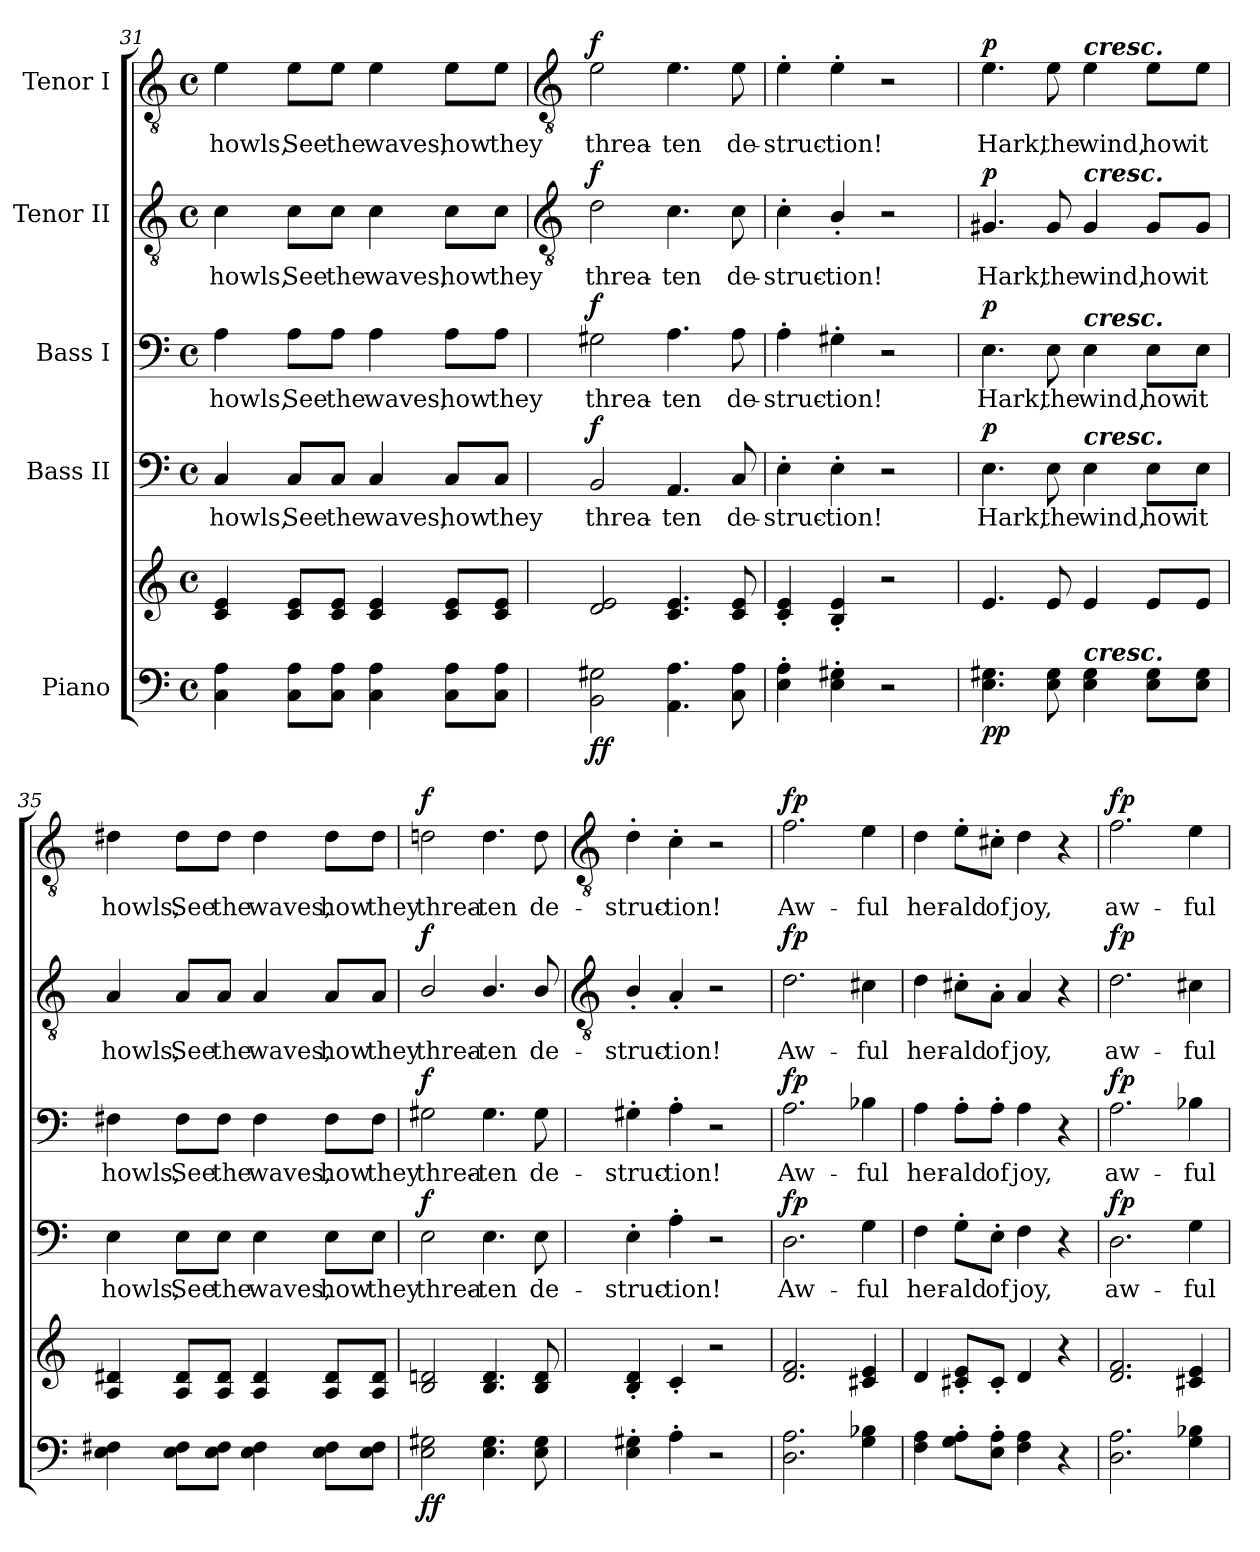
**kern	**kern	**dynam	**kern	**text	**dynam	**kern	**text	**dynam	**kern	**text	**dynam	**kern	**text	**dynam
*part5	*part5	*part5	*part4	*part4	*part4	*part3	*part3	*part3	*part2	*part2	*part2	*part1	*part1	*part1
*staff6	*staff5	*staff5/6	*staff4	*staff4	*staff4	*staff3	*staff3	*staff3	*staff2	*staff2	*staff2	*staff1	*staff1	*staff1
*I"Piano	*	*	*I"Bass II	*	*	*I"Bass I	*	*	*I"Tenor II	*	*	*I"Tenor I	*	*
*clefF4	*clefG2	*	*clefF4	*	*	*clefF4	*	*	*clefGv2	*	*	*clefGv2	*	*
*k[]	*k[]	*	*k[]	*	*	*k[]	*	*	*k[]	*	*	*k[]	*	*
*C:	*C:	*	*C:	*	*	*C:	*	*	*C:	*	*	*C:	*	*
*M4/4	*M4/4	*	*M4/4	*	*	*M4/4	*	*	*M4/4	*	*	*M4/4	*	*
*met(c)	*met(c)	*	*met(c)	*	*	*met(c)	*	*	*met(c)	*	*	*met(c)	*	*
=31	=31	=31	=31	=31	=31	=31	=31	=31	=31	=31	=31	=31	=31	=31
!	!	!	!	!LO:LY:b	!	!	!LO:LY:b	!	!	!LO:LY:b	!	!	!LO:LY:b	!
4C 4A	4c 4e	.	4C	howls,	.	4A	howls,	.	4c	howls,	.	4e	howls,	.
!	!	!	!	!LO:LY:b	!	!	!LO:LY:b	!	!	!LO:LY:b	!	!	!LO:LY:b	!
8C 8AL	8c 8eL	.	8C/L	See	.	8A\L	See	.	8c\L	See	.	8e\L	See	.
!	!	!	!	!LO:LY:b	!	!	!LO:LY:b	!	!	!LO:LY:b	!	!	!LO:LY:b	!
8C 8AJ	8c 8eJ	.	8C/J	the	.	8A\J	the	.	8c\J	the	.	8e\J	the	.
!	!	!	!	!LO:LY:b	!	!	!LO:LY:b	!	!	!LO:LY:b	!	!	!LO:LY:b	!
4C 4A	4c 4e	.	4C	waves,	.	4A	waves,	.	4c	waves,	.	4e	waves,	.
!	!	!	!	!LO:LY:b	!	!	!LO:LY:b	!	!	!LO:LY:b	!	!	!LO:LY:b	!
8C 8AL	8c 8eL	.	8C/L	how	.	8A\L	how	.	8c\L	how	.	8e\L	how	.
!	!	!	!	!LO:LY:b	!	!	!LO:LY:b	!	!	!LO:LY:b	!	!	!LO:LY:b	!
8C 8AJ	8c 8eJ	.	8C/J	they	.	8A\J	they	.	8c\J	they	.	8e\J	they	.
!!LO:LB:g=z
=32	=32	=32	=32	=32	=32	=32	=32	=32	=32	=32	=32	=32	=32	=32
*	*	*	*	*	*	*	*	*	*clefGv2	*	*	*clefGv2	*	*
!	!	!LO:DY:b=2	!	!LO:LY:b	!	!	!LO:LY:b	!	!	!LO:LY:b	!	!	!LO:LY:b	!
!	!	!LO:DY:n=1:b	!	!	!LO:DY:b	!	!	!LO:DY:b	!	!	!LO:DY:b	!	!	!LO:DY:b
2BB 2G#X	2d 2e	f f	2BB	threa-	f	2G#X	threa-	f	2d	threa-	f	2e	threa-	f
!	!	!	!	!LO:LY:b	!	!	!LO:LY:b	!	!	!LO:LY:b	!	!	!LO:LY:b	!
4.AA 4.A	4.c 4.e	.	4.AA	-ten	.	4.A	-ten	.	4.c	-ten	.	4.e	-ten	.
!	!	!	!	!LO:LY:b	!	!	!LO:LY:b	!	!	!LO:LY:b	!	!	!LO:LY:b	!
8C 8A	8c 8e	.	8C	de-	.	8A	de-	.	8c	de-	.	8e	de-	.
=33	=33	=33	=33	=33	=33	=33	=33	=33	=33	=33	=33	=33	=33	=33
!	!	!	!	!LO:LY:b	!	!	!LO:LY:b	!	!	!LO:LY:b	!	!	!LO:LY:b	!
4E' 4A'	4c' 4e'	.	4E'	-struc-	.	4A'	-struc-	.	4c'	-struc-	.	4e'	-struc-	.
!	!	!	!	!LO:LY:b	!	!	!LO:LY:b	!	!	!LO:LY:b	!	!	!LO:LY:b	!
4E' 4G#X'	4B' 4e'	.	4E'	-tion!	.	4G#X'	-tion!	.	4B'/	-tion!	.	4e'	-tion!	.
2r	2r	.	2r	.	.	2r	.	.	2r	.	.	2r	.	.
=34	=34	=34	=34	=34	=34	=34	=34	=34	=34	=34	=34	=34	=34	=34
!	!	!LO:DY:b=2	!	!LO:LY:b	!	!	!LO:LY:b	!	!	!LO:LY:b	!	!	!LO:LY:b	!
!	!	!LO:DY:n=1:b	!	!	!LO:DY:b	!	!	!LO:DY:b	!	!	!LO:DY:b	!	!	!LO:DY:b
4.E 4.G#X	4.e	p p	4.E	Hark,	p	4.E	Hark,	p	4.G#X	Hark,	p	4.e	Hark,	p
!	!	!	!	!LO:LY:b	!	!	!LO:LY:b	!	!	!LO:LY:b	!	!	!LO:LY:b	!
8E 8G#	8e	.	8E	the	.	8E	the	.	8G#	the	.	8e	the	.
!	!	!	!	!	!	!	!	!	!	!	!	!LO:TX:a:Bi:t=cresc.	!	!
!	!	!	!	!	!	!	!	!	!LO:TX:a:Bi:t=cresc.	!	!	!	!	!
!	!	!	!	!	!	!LO:TX:a:Bi:t=cresc.	!	!	!	!	!	!	!	!
!	!	!	!LO:TX:a:Bi:t=cresc.	!	!	!	!	!	!	!	!	!	!	!
!LO:TX:a:Bi:t=cresc.	!	!	!	!	!	!	!	!	!	!	!	!	!	!
!	!	!	!	!LO:LY:b	!	!	!LO:LY:b	!	!	!LO:LY:b	!	!	!LO:LY:b	!
4E 4G#	4e	.	4E	wind,	.	4E	wind,	.	4G#	wind,	.	4e	wind,	.
!	!	!	!	!LO:LY:b	!	!	!LO:LY:b	!	!	!LO:LY:b	!	!	!LO:LY:b	!
8E 8G#L	8eL	.	8E\L	how	.	8E\L	how	.	8G#/L	how	.	8e\L	how	.
!	!	!	!	!LO:LY:b	!	!	!LO:LY:b	!	!	!LO:LY:b	!	!	!LO:LY:b	!
8E 8G#J	8eJ	.	8E\J	it	.	8E\J	it	.	8G#/J	it	.	8e\J	it	.
=35	=35	=35	=35	=35	=35	=35	=35	=35	=35	=35	=35	=35	=35	=35
!	!	!	!	!LO:LY:b	!	!	!LO:LY:b	!	!	!LO:LY:b	!	!	!LO:LY:b	!
4E 4F#X	4A 4d#X	.	4E	howls,	.	4F#X	howls,	.	4A	howls,	.	4d#X	howls,	.
!	!	!	!	!LO:LY:b	!	!	!LO:LY:b	!	!	!LO:LY:b	!	!	!LO:LY:b	!
8E 8F#L	8A 8d#L	.	8E\L	See	.	8F#\L	See	.	8A/L	See	.	8d#\L	See	.
!	!	!	!	!LO:LY:b	!	!	!LO:LY:b	!	!	!LO:LY:b	!	!	!LO:LY:b	!
8E 8F#J	8A 8d#J	.	8E\J	the	.	8F#\J	the	.	8A/J	the	.	8d#\J	the	.
!	!	!	!	!LO:LY:b	!	!	!LO:LY:b	!	!	!LO:LY:b	!	!	!LO:LY:b	!
4E 4F#	4A 4d#	.	4E	waves,	.	4F#	waves,	.	4A	waves,	.	4d#	waves,	.
!	!	!	!	!LO:LY:b	!	!	!LO:LY:b	!	!	!LO:LY:b	!	!	!LO:LY:b	!
8E 8F#L	8A 8d#L	.	8E\L	how	.	8F#\L	how	.	8A/L	how	.	8d#\L	how	.
!	!	!	!	!LO:LY:b	!	!	!LO:LY:b	!	!	!LO:LY:b	!	!	!LO:LY:b	!
8E 8F#J	8A 8d#J	.	8E\J	they	.	8F#\J	they	.	8A/J	they	.	8d#\J	they	.
=36	=36	=36	=36	=36	=36	=36	=36	=36	=36	=36	=36	=36	=36	=36
!	!	!LO:DY:b=2	!	!LO:LY:b	!	!	!LO:LY:b	!	!	!LO:LY:b	!	!	!LO:LY:b	!
!	!	!LO:DY:n=1:b	!	!	!LO:DY:b	!	!	!LO:DY:b	!	!	!LO:DY:b	!	!	!LO:DY:b
2E 2G#X	2B 2dn	f f	2E	threa-	f	2G#X	threa-	f	2B/	threa-	f	2dn	threa-	f
!	!	!	!	!LO:LY:b	!	!	!LO:LY:b	!	!	!LO:LY:b	!	!	!LO:LY:b	!
4.E 4.G#	4.B 4.d	.	4.E	-ten	.	4.G#	-ten	.	4.B/	-ten	.	4.d	-ten	.
!	!	!	!	!LO:LY:b	!	!	!LO:LY:b	!	!	!LO:LY:b	!	!	!LO:LY:b	!
8E 8G#	8B 8d	.	8E	de-	.	8G#	de-	.	8B/	de-	.	8d	de-	.
!!LO:LB:g=z
=37	=37	=37	=37	=37	=37	=37	=37	=37	=37	=37	=37	=37	=37	=37
*	*	*	*	*	*	*	*	*	*clefGv2	*	*	*clefGv2	*	*
!	!	!	!	!LO:LY:b	!	!	!LO:LY:b	!	!	!LO:LY:b	!	!	!LO:LY:b	!
4E' 4G#X'	4B' 4d'	.	4E'	-struc-	.	4G#X'	-struc-	.	4B'/	-struc-	.	4d'	-struc-	.
!	!	!	!	!LO:LY:b	!	!	!LO:LY:b	!	!	!LO:LY:b	!	!	!LO:LY:b	!
4A'	4c'	.	4A'	-tion!	.	4A'	-tion!	.	4A'	-tion!	.	4c'	-tion!	.
2r	2r	.	2r	.	.	2r	.	.	2r	.	.	2r	.	.
=38	=38	=38	=38	=38	=38	=38	=38	=38	=38	=38	=38	=38	=38	=38
!	!	!LO:DY:b=2	!	!LO:LY:b	!	!	!LO:LY:b	!	!	!LO:LY:b	!	!	!LO:LY:b	!
!	!	!LO:DY:n=1:b	!	!	!LO:DY:b	!	!	!LO:DY:b	!	!	!LO:DY:b	!	!	!LO:DY:b
2.D 2.A	2.d 2.f	fp fp	2.D	Aw-	fp	2.A	Aw-	fp	2.d	Aw-	fp	2.f	Aw-	fp
!	!	!	!	!LO:LY:b	!	!	!LO:LY:b	!	!	!LO:LY:b	!	!	!LO:LY:b	!
4G 4B-X	4c#X 4e	.	4G	-ful	.	4B-X	-ful	.	4c#X	-ful	.	4e	-ful	.
=39	=39	=39	=39	=39	=39	=39	=39	=39	=39	=39	=39	=39	=39	=39
!	!	!	!	!LO:LY:b	!	!	!LO:LY:b	!	!	!LO:LY:b	!	!	!LO:LY:b	!
4F 4A	4d	.	4F	her-	.	4A	her-	.	4d	her-	.	4d	her-	.
!	!	!	!	!LO:LY:b	!	!	!LO:LY:b	!	!	!LO:LY:b	!	!	!LO:LY:b	!
8G' 8A'L	8c#X' 8e'L	.	8G'\L	-ald	.	8A'\L	-ald	.	8c#X'\L	-ald	.	8e'\L	-ald	.
!	!	!	!	!LO:LY:b	!	!	!LO:LY:b	!	!	!LO:LY:b	!	!	!LO:LY:b	!
8E' 8A'J	8c#'J	.	8E'\J	of	.	8A'\J	of	.	8A'\J	of	.	8c#X'\J	of	.
!	!	!	!	!LO:LY:b	!	!	!LO:LY:b	!	!	!LO:LY:b	!	!	!LO:LY:b	!
4F 4A	4d	.	4F	joy,	.	4A	joy,	.	4A	joy,	.	4d	joy,	.
4r	4r	.	4r	.	.	4r	.	.	4r	.	.	4r	.	.
=40	=40	=40	=40	=40	=40	=40	=40	=40	=40	=40	=40	=40	=40	=40
!	!	!LO:DY:b=2	!	!LO:LY:b	!	!	!LO:LY:b	!	!	!LO:LY:b	!	!	!LO:LY:b	!
!	!	!LO:DY:n=1:b	!	!	!LO:DY:b	!	!	!LO:DY:b	!	!	!LO:DY:b	!	!	!LO:DY:b
2.D 2.A	2.d 2.f	fp fp	2.D	aw-	fp	2.A	aw-	fp	2.d	aw-	fp	2.f	aw-	fp
!	!	!	!	!LO:LY:b	!	!	!LO:LY:b	!	!	!LO:LY:b	!	!	!LO:LY:b	!
4G 4B-X	4c#X 4e	.	4G	-ful	.	4B-X	-ful	.	4c#X	-ful	.	4e	-ful	.
=	=	=	=	=	=	=	=	=	=	=	=	=	=	=
*-	*-	*-	*-	*-	*-	*-	*-	*-	*-	*-	*-	*-	*-	*-
